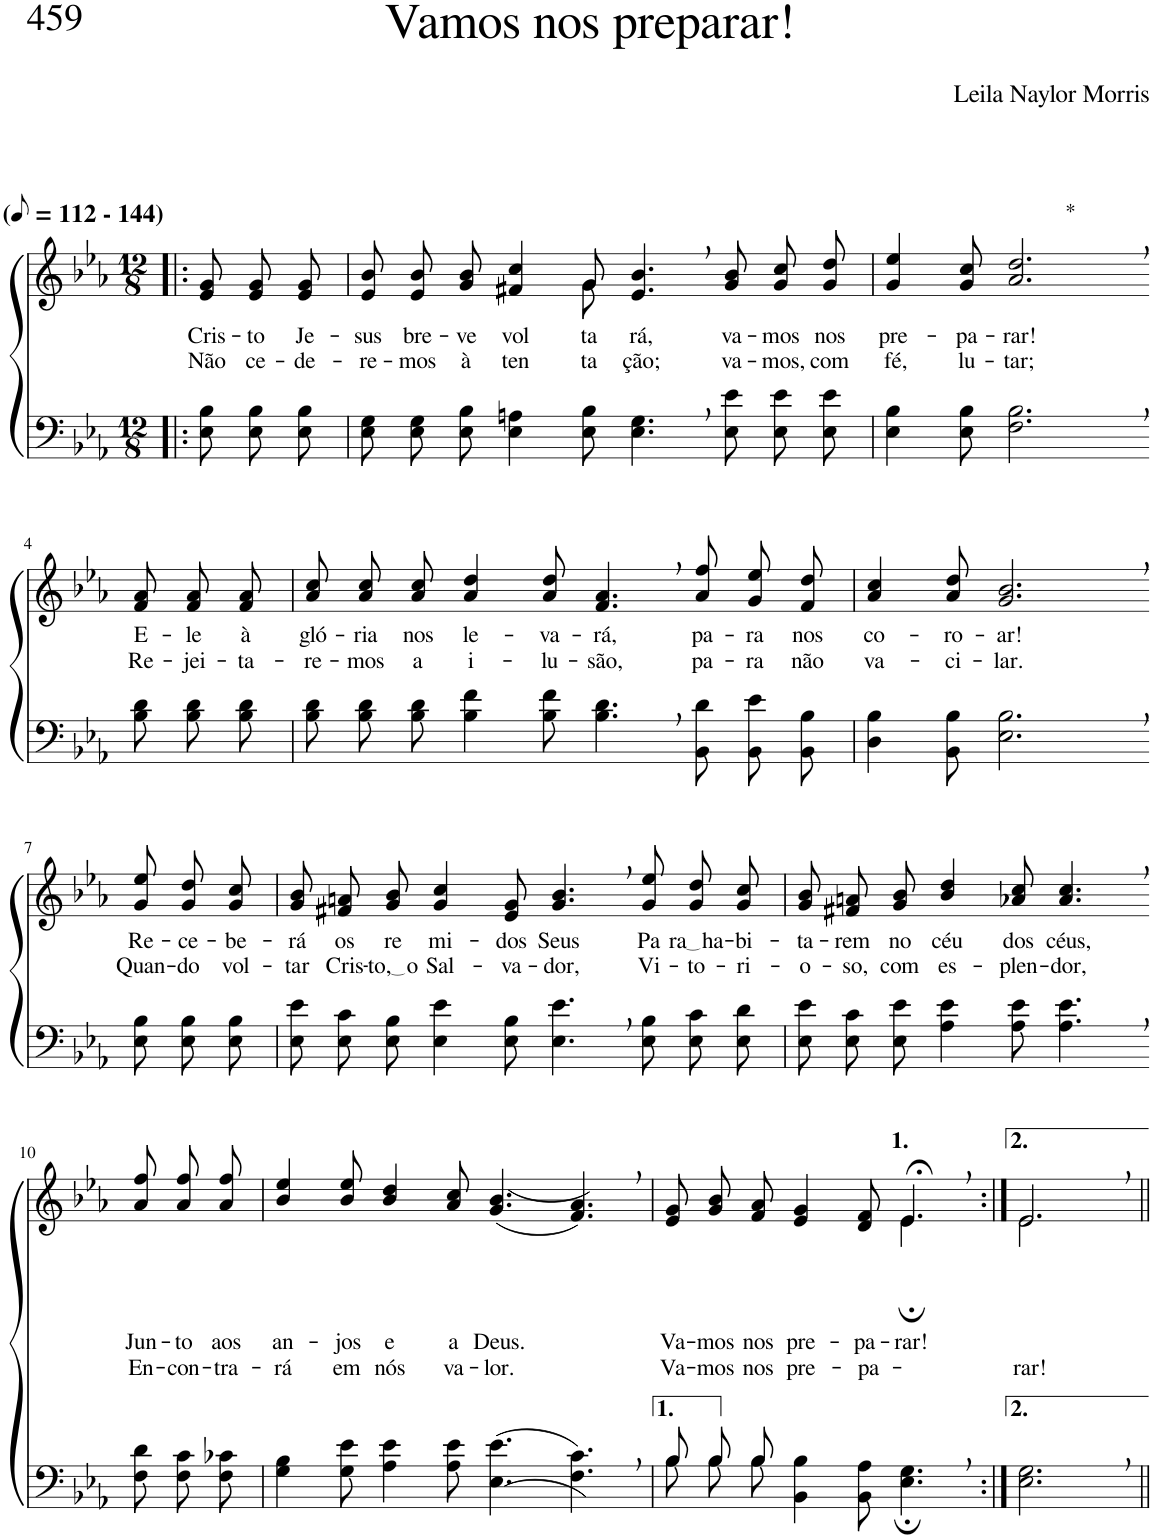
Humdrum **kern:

**kern	**kern	**text	**text
*part2	*part1	*part1	*part1
*staff2	*staff1	*staff1	*staff1
*I"Parte III e IV	*I"Parte I e II	*	*
*clefF4	*clefG2	*	*
*Trd2c3	*Trd2c3	*	*
*k[b-e-a-]	*k[b-e-a-]	*	*
*M12/8	*M12/8	*	*
*MM56	*MM56	*	*
=1!|:	=1!|:	=1!|:	=1!|:
!	!LO:TX:a:B:t=(	!	!
!	!LO:TX:a:B:t=- 144)	!	!
!	!	!LO:LY:b	!LO:LY:b
8E-\ 8B-\L	8e-/ 8g/L	Cris-	Não
!	!	!LO:LY:b	!LO:LY:b
8E-\ 8B-\	8e-/ 8g/	-to	ce-
!	!	!LO:LY:b	!LO:LY:b
8E-\ 8B-\J	8e-/ 8g/J	Je-	-de-
=2	=2	=2	=2
!	!	!LO:LY:b	!LO:LY:b
*	*^	*	*
8E-\ 8G\L	8e-/ 8b-/L	8ryy	-sus	-re-
!	!	!	!LO:LY:b	!LO:LY:b
*	*v	*v	*	*
8E-\ 8G\	8e-/ 8b-/	bre-	-mos
!	!	!LO:LY:b	!LO:LY:b
8E-\ 8B-\J	8g/ 8b-/J	-ve	à
!	!	!LO:LY:b	!LO:LY:b
4E-\ 4An\	4f#X/ 4cc/	vol-	ten-
*	*^	*	*
!	!	!	!LO:LY:b	!LO:LY:b
8E-\ 8B-\	8g/	8g\	-ta-	-ta-
!	!	!	!LO:LY:b	!LO:LY:b
4.E-\, 4.G\,	4.e-/, 4.b-/,	2.ryy	-rá,	-ção;
!	!	!	!LO:LY:b	!LO:LY:b
8E-\ 8e-\L	8g\ 8b-\L	.	va-	va-
!	!	!	!LO:LY:b	!LO:LY:b
8E-\ 8e-\	8g\ 8cc\	.	-mos	-mos,
!	!	!	!LO:LY:b	!LO:LY:b
8E-\ 8e-\J	8g\ 8dd\J	.	nos	com
*	*v	*v	*	*
=3	=3	=3	=3
!	!	!LO:LY:b	!LO:LY:b
4E-\ 4B-\	4g/ 4ee-/	pre-	fé,
!	!	!LO:LY:b	!LO:LY:b
8E-\ 8B-\	8g/ 8cc/	-pa-	lu-
!	!LO:TX:a:t=*	!	!
!	!	!LO:LY:b	!LO:LY:b
2.F\, 2.B-\,	2.a-/, 2.dd/,	-rar!	-tar;
!!LO:LB:g=z
=4-	=4-	=4-	=4-
!	!	!LO:LY:b	!LO:LY:b
8B-\ 8d\L	8f/ 8a-/L	E-	Re-
!	!	!LO:LY:b	!LO:LY:b
8B-\ 8d\	8f/ 8a-/	-le	-jei-
!	!	!LO:LY:b	!LO:LY:b
8B-\ 8d\J	8f/ 8a-/J	à	-ta-
=5	=5	=5	=5
!	!	!LO:LY:b	!LO:LY:b
8B-\ 8d\L	8a-\ 8cc\L	gló-	-re-
!	!	!LO:LY:b	!LO:LY:b
8B-\ 8d\	8a-\ 8cc\	-ria	-mos
!	!	!LO:LY:b	!LO:LY:b
8B-\ 8d\J	8a-\ 8cc\J	nos	a
!	!	!LO:LY:b	!LO:LY:b
4B-\ 4f\	4a-/ 4dd/	le-	i-
!	!	!LO:LY:b	!LO:LY:b
8B-\ 8f\	8a-/ 8dd/	-va-	-lu-
!	!	!LO:LY:b	!LO:LY:b
4.B-\, 4.d\,	4.f/, 4.a-/,	-rá,	-são,
!	!	!LO:LY:b	!LO:LY:b
8BB-\ 8d\L	8a-\ 8ff\L	pa-	pa-
!	!	!LO:LY:b	!LO:LY:b
8BB-\ 8e-\	8g\ 8ee-\	-ra	-ra
!	!	!LO:LY:b	!LO:LY:b
8BB-\ 8B-\J	8f\ 8dd\J	nos	não
=6	=6	=6	=6
!	!	!LO:LY:b	!LO:LY:b
4D\ 4B-\	4a-/ 4cc/	co-	va-
!	!	!LO:LY:b	!LO:LY:b
8BB-\ 8B-\	8a-/ 8dd/	-ro-	-ci-
!	!	!LO:LY:b	!LO:LY:b
2.E-\, 2.B-\,	2.g/, 2.b-/,	-ar!	-lar.
!!LO:LB:g=z
=7-	=7-	=7-	=7-
!	!	!LO:LY:b	!LO:LY:b
8E-\ 8B-\L	8g/ 8ee-/L	Re-	Quan-
!	!	!LO:LY:b	!LO:LY:b
8E-\ 8B-\	8g/ 8dd/	-ce-	-do
!	!	!LO:LY:b	!LO:LY:b
8E-\ 8B-\J	8g/ 8cc/J	-be-	vol-
=8	=8	=8	=8
!	!	!LO:LY:b	!LO:LY:b
8E-\ 8e-\L	8g/ 8b-/L	-rá	-tar
!	!	!LO:LY:b	!LO:LY:b
8E-\ 8c\	8f#X/ 8an/	os	Cris-
!	!	!LO:LY:b	!LO:LY:b
8E-\ 8B-\J	8g/ 8b-/J	re	to, o
!	!	!LO:LY:b	!LO:LY:b
4E-\ 4e-\	4g/ 4cc/	mi-	Sal-
!	!	!LO:LY:b	!LO:LY:b
8E-\ 8B-\	8e-/ 8g/	-dos	-va-
!	!	!LO:LY:b	!LO:LY:b
4.E-\, 4.e-\,	4.g/, 4.b-/,	Seus	-dor,
!	!	!LO:LY:b	!LO:LY:b
8E-\ 8B-\L	8g/ 8ee-/L	Pa	Vi-
!	!	!LO:LY:b	!LO:LY:b
8E-\ 8c\	8g/ 8dd/	ra ha	-to-
!	!	!LO:LY:b	!LO:LY:b
8E-\ 8d\J	8g/ 8cc/J	-bi-	-ri-
=9	=9	=9	=9
!	!	!LO:LY:b	!LO:LY:b
8E-\ 8e-\L	8g/ 8b-/L	-ta-	-o-
!	!	!LO:LY:b	!LO:LY:b
8E-\ 8c\	8f#X/ 8an/	-rem	-so,
!	!	!LO:LY:b	!LO:LY:b
8E-\ 8e-\J	8g/ 8b-/J	no	com
!	!	!LO:LY:b	!LO:LY:b
4A-\ 4e-\	4b-/ 4dd/	céu	es-
!	!	!LO:LY:b	!LO:LY:b
8A-\ 8e-\	8a-X/ 8cc/	dos	-plen-
!	!	!LO:LY:b	!LO:LY:b
4.A-\, 4.e-\,	4.a-/, 4.cc/,	céus,	-dor,
!!LO:LB:g=z
=10-	=10-	=10-	=10-
!	!	!LO:LY:b	!LO:LY:b
8F\ 8d\L	8a-\ 8ff\L	Jun-	En-
!	!	!LO:LY:b	!LO:LY:b
8F\ 8c\	8a-\ 8ff\	-to	-con-
!	!	!LO:LY:b	!LO:LY:b
8F\ 8c-X\J	8a-\ 8ff\J	aos	-tra-
=11	=11	=11	=11
!	!	!LO:LY:b	!LO:LY:b
4G\ 4B-\	4b-/ 4ee-/	an-	-rá
!	!	!LO:LY:b	!LO:LY:b
8G\ 8e-\	8b-/ 8ee-/	-jos	em
!	!	!LO:LY:b	!LO:LY:b
4A-\ 4e-\	4b-/ 4dd/	e	nós
!	!	!LO:LY:b	!LO:LY:b
8A-\ 8e-\	8a-/ 8cc/	a	va-
!	!	!LO:LY:b	!LO:LY:b
((4.E-\ 4.e-\	((4.g/ 4.b-/	Deus.	-lor.
4.F\, 4.c\,))	4.f/, 4.a-/,))	.	.
=12	=12	=12	=12
*^	*	*	*
!	!	!	!LO:LY:b	!LO:LY:b
*	*	*^	*	*
8B-/L	8B-\L	8e-/ 8g/L	2.ryy	Va-	Va-
!	!	!	!	!LO:LY:b	!LO:LY:b
8B-/	8B-\	8g/ 8b-/	.	-mos	-mos
!	!	!	!	!LO:LY:b	!LO:LY:b
8B-/J	8B-\J	8f/ 8a-/J	.	nos	nos
!	!	!	!	!LO:LY:b	!LO:LY:b
4.ryy	4BB-\ 4B-\	4e-/ 4g/	.	pre-	pre-
!	!	!	!	!LO:LY:b	!LO:LY:b
.	8BB-\ 8A-\	8d/ 8f/	.	-pa-	-pa-
!	!	!	!	!LO:LY:b	!
4.ryy	4.E-\; 4.G\;	4.e-;<,/	4.e-;\	-rar!	.
=13:|!	=13:|!	=13:|!	=13:|!	=13:|!	=13:|!
!	!	!	!	!	!LO:LY:b
*v	*v	*	*	*	*
2.E-\, 2.G\,	2.e-,\	2.e-/	.	-rar!
*	*v	*v	*	*
=||	=||	=||	=||
*-	*-	*-	*-
